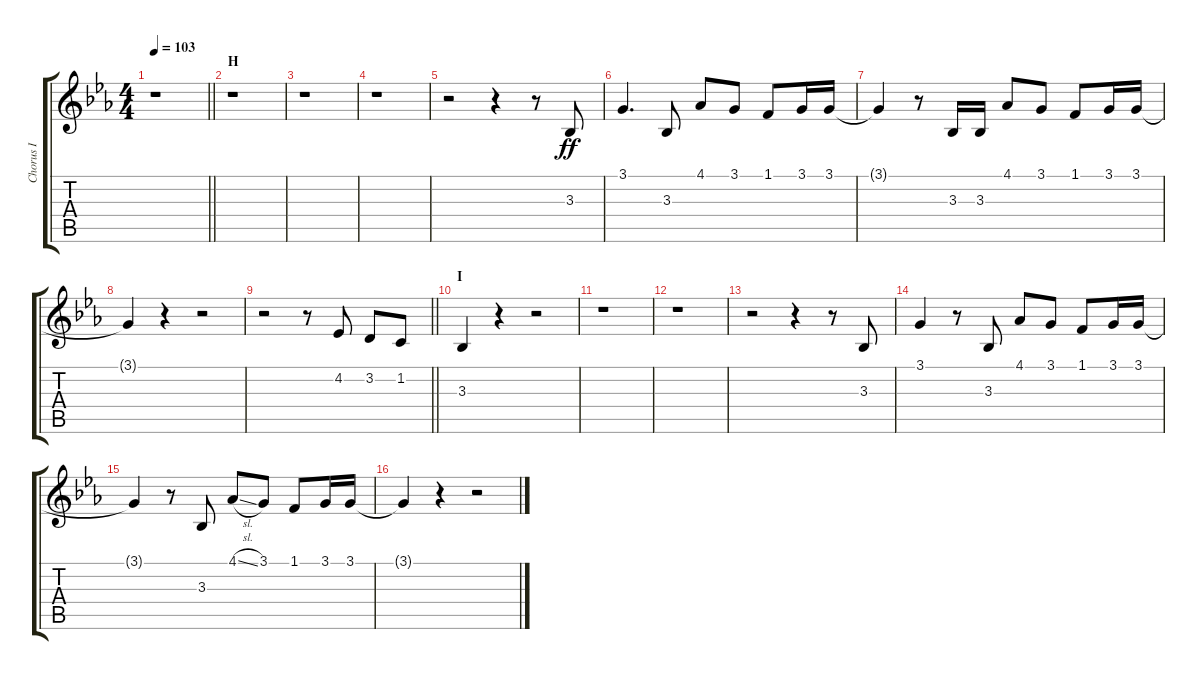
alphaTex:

\track ("Chorus I" "Chorus I") {instrument voiceoohs}
\staff {score tabs}
\tuning (E4 B3 G3 D3 A2 E2) {hide}
\ts (4 4)
\tempo 103
\clef g2
\barLineRight lightlight
\ks eb
r.1{dy ff} |
\section ("" "H")
r.1 |
r.1 |
r.1 |
r.2 r.4 r.8 3.3.8 |
3.1.4{d} 3.3.8 4.1.8 3.1.8 1.1.8 3.1.16 3.1.16 |
3.1{t}.4 r.8 3.3.16 3.3.16 4.1.8 3.1.8 1.1.8 3.1.16 3.1.16 |
3.1{t}.4 r.4 r.2 |
\barLineRight lightlight
r.2 r.8 4.2.8 3.2.8 1.2.8 |
\section ("" "I")
3.3.4 r.4 r.2 |
r.1 |
r.1 |
r.2 r.4 r.8 3.3.8 |
3.1.4 r.8 3.3.8 4.1.8 3.1.8 1.1.8 3.1.16 3.1.16 |
3.1{t}.4 r.8 3.3.8 4.1{sl}.8 3.1.8 1.1.8 3.1.16 3.1.16 |
3.1{t}.4 r.4 r.2
